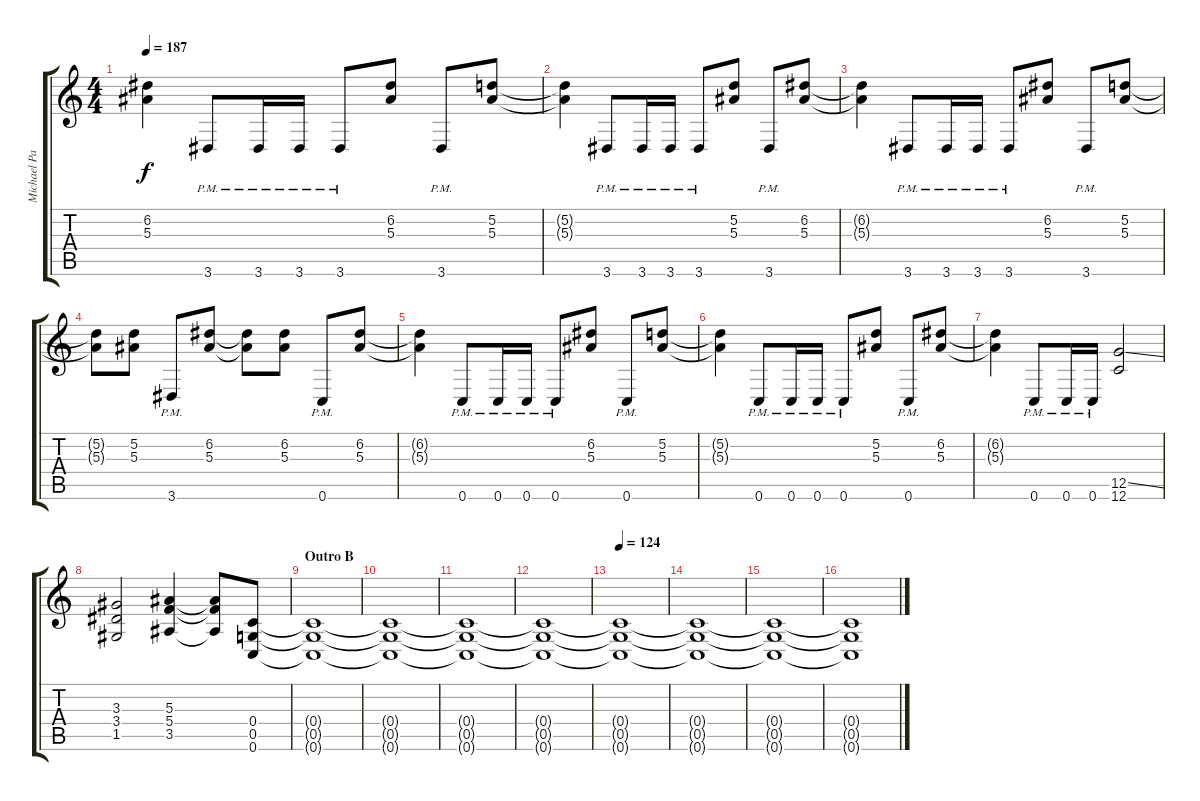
\track ("Michael Paget - Lead" "Michael Pa") {instrument distortionguitar}
\staff {score tabs}
\tuning (D4 A3 F3 C3 G2 C2) {hide}
\ts (4 4)
\tempo 187
\clef g2
\ks c
(6.2{t} 5.3{t}).4{dy f} 3.6{pm}.8 3.6{pm}.16 3.6{pm}.16 3.6{pm}.8 (6.2 5.3).8 3.6{pm}.8 (5.2 5.3).8 |
(5.2{t} 5.3{t}).4 3.6{pm}.8 3.6{pm}.16 3.6{pm}.16 3.6{pm}.8 (5.2 5.3).8 3.6{pm}.8 (6.2 5.3).8 |
(6.2{t} 5.3{t}).4 3.6{pm}.8 3.6{pm}.16 3.6{pm}.16 3.6{pm}.8 (6.2 5.3).8 3.6{pm}.8 (5.2 5.3).8 |
(5.2{t} 5.3{t}).8 (5.2 5.3).8 3.6{pm}.8 (6.2 5.3).8 (6.2{t} 5.3{t}).8 (6.2 5.3).8 0.6{pm}.8 (6.2 5.3).8 |
(6.2{t} 5.3{t}).4 0.6{pm}.8 0.6{pm}.16 0.6{pm}.16 0.6{pm}.8 (6.2 5.3).8 0.6{pm}.8 (5.2 5.3).8 |
(5.2{t} 5.3{t}).4 0.6{pm}.8 0.6{pm}.16 0.6{pm}.16 0.6{pm}.8 (5.2 5.3).8 0.6{pm}.8 (6.2 5.3).8 |
(6.2{t} 5.3{t}).4 0.6{pm}.8 0.6{pm}.16 0.6{pm}.16 (12.5{ss} 12.6).2 |
(3.3 3.4 1.5).2 (5.3 5.4 3.5).4 (5.3{t} 5.4{t} 3.5{t}).8 (0.4 0.5 0.6).8 |
\section ("" "Outro B")
(0.4{t} 0.5{t} 0.6{t}).1 |
(0.4{t} 0.5{t} 0.6{t}).1 |
(0.4{t} 0.5{t} 0.6{t}).1 |
(0.4{t} 0.5{t} 0.6{t}).1 |
\tempo 124
(0.4{t} 0.5{t} 0.6{t}).1 |
(0.4{t} 0.5{t} 0.6{t}).1 |
(0.4{t} 0.5{t} 0.6{t}).1 |
(0.4{t} 0.5{t} 0.6{t}).1
